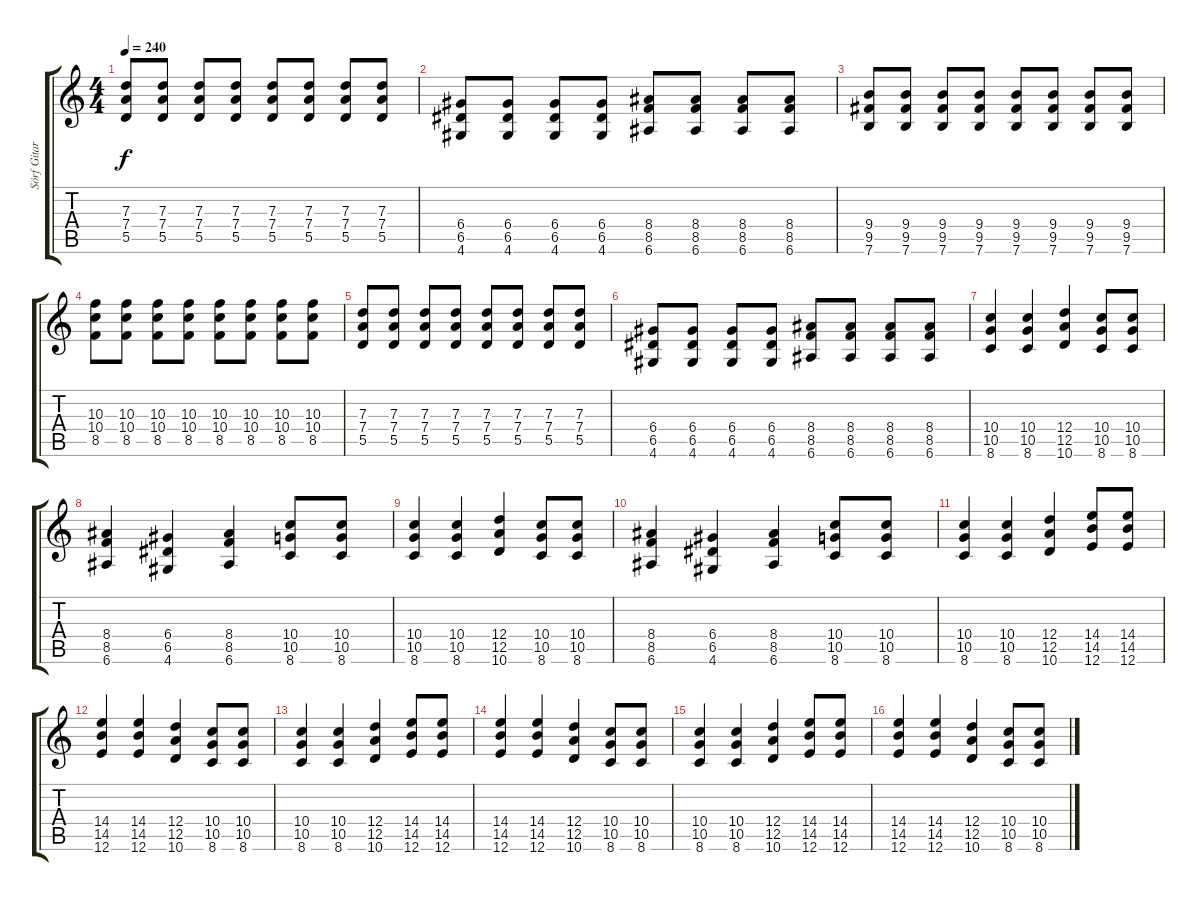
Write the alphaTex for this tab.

\track ("Sörf Gitar" "Sörf Gitar") {instrument distortionguitar}
\staff {score tabs}
\tuning (E4 B3 G3 D3 A2 E2) {hide}
\ts (4 4)
\tempo 240
\clef g2
\ks c
(7.3 7.4 5.5).8{dy f} (7.3 7.4 5.5).8 (7.3 7.4 5.5).8 (7.3 7.4 5.5).8 (7.3 7.4 5.5).8 (7.3 7.4 5.5).8 (7.3 7.4 5.5).8 (7.3 7.4 5.5).8 |
(6.4 6.5 4.6).8 (6.4 6.5 4.6).8 (6.4 6.5 4.6).8 (6.4 6.5 4.6).8 (8.4 8.5 6.6).8 (8.4 8.5 6.6).8 (8.4 8.5 6.6).8 (8.4 8.5 6.6).8 |
(9.4 9.5 7.6).8 (9.4 9.5 7.6).8 (9.4 9.5 7.6).8 (9.4 9.5 7.6).8 (9.4 9.5 7.6).8 (9.4 9.5 7.6).8 (9.4 9.5 7.6).8 (9.4 9.5 7.6).8 |
(10.3 10.4 8.5).8 (10.3 10.4 8.5).8 (10.3 10.4 8.5).8 (10.3 10.4 8.5).8 (10.3 10.4 8.5).8 (10.3 10.4 8.5).8 (10.3 10.4 8.5).8 (10.3 10.4 8.5).8 |
(7.3 7.4 5.5).8 (7.3 7.4 5.5).8 (7.3 7.4 5.5).8 (7.3 7.4 5.5).8 (7.3 7.4 5.5).8 (7.3 7.4 5.5).8 (7.3 7.4 5.5).8 (7.3 7.4 5.5).8 |
(6.4 6.5 4.6).8 (6.4 6.5 4.6).8 (6.4 6.5 4.6).8 (6.4 6.5 4.6).8 (8.4 8.5 6.6).8 (8.4 8.5 6.6).8 (8.4 8.5 6.6).8 (8.4 8.5 6.6).8 |
(10.4 10.5 8.6).4 (10.4 10.5 8.6).4 (12.4 12.5 10.6).4 (10.4 10.5 8.6).8 (10.4 10.5 8.6).8 |
(8.4 8.5 6.6).4 (6.4 6.5 4.6).4 (8.4 8.5 6.6).4 (10.4 10.5 8.6).8 (10.4 10.5 8.6).8 |
(10.4 10.5 8.6).4 (10.4 10.5 8.6).4 (12.4 12.5 10.6).4 (10.4 10.5 8.6).8 (10.4 10.5 8.6).8 |
(8.4 8.5 6.6).4 (6.4 6.5 4.6).4 (8.4 8.5 6.6).4 (10.4 10.5 8.6).8 (10.4 10.5 8.6).8 |
(10.4 10.5 8.6).4 (10.4 10.5 8.6).4 (12.4 12.5 10.6).4 (14.4 14.5 12.6).8 (14.4 14.5 12.6).8 |
(14.4 14.5 12.6).4 (14.4 14.5 12.6).4 (12.4 12.5 10.6).4 (10.4 10.5 8.6).8 (10.4 10.5 8.6).8 |
(10.4 10.5 8.6).4 (10.4 10.5 8.6).4 (12.4 12.5 10.6).4 (14.4 14.5 12.6).8 (14.4 14.5 12.6).8 |
(14.4 14.5 12.6).4 (14.4 14.5 12.6).4 (12.4 12.5 10.6).4 (10.4 10.5 8.6).8 (10.4 10.5 8.6).8 |
(10.4 10.5 8.6).4 (10.4 10.5 8.6).4 (12.4 12.5 10.6).4 (14.4 14.5 12.6).8 (14.4 14.5 12.6).8 |
(14.4 14.5 12.6).4 (14.4 14.5 12.6).4 (12.4 12.5 10.6).4 (10.4 10.5 8.6).8 (10.4 10.5 8.6).8
